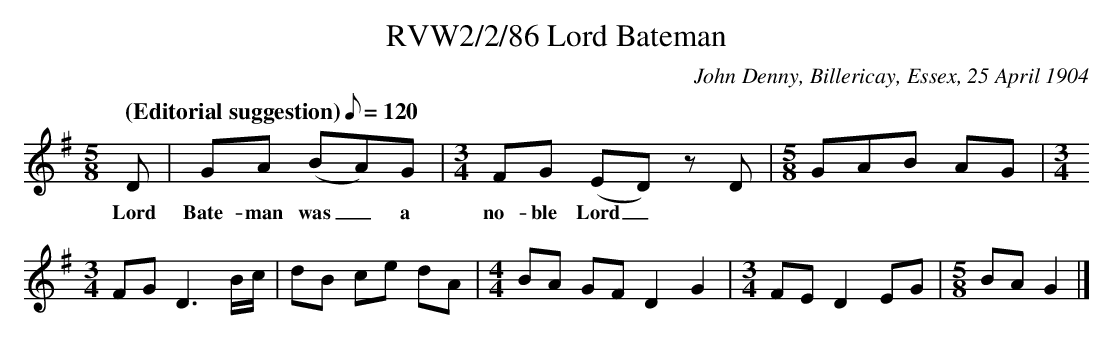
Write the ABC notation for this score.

X:1
T:RVW2/2/86 Lord Bateman
C: John Denny, Billericay, Essex, 25 April 1904
L:1/8
Q: "(Editorial suggestion)" 1/8=120
M:5/8
K:G
D | GA (BA)G |[M:3/4] FG (ED) z D |[M:5/8] GAB AG |[M:3/4]
w: Lord Bate-man was_ a no-ble Lord_
FG D3 B/2c/2 | dB ce dA |[M:4/4] BA GF D2 G2 |[M:3/4] FE D2 EG |[M:5/8] BA G2 |]
